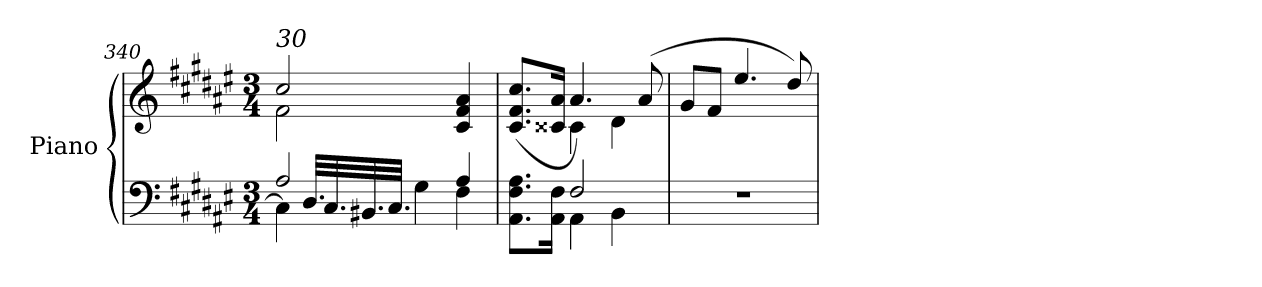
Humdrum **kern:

**kern	**kern
*part1	*part1
*staff2	*staff1
*I"Piano	*
*I'Pno	*
*clefF4	*clefG2
*k[f#c#g#d#a#e#]	*k[f#c#g#d#a#e#]
*M3/4	*M3/4
=340	=340
*^	*^
*	*^	*	*
!	!	!	!LO:TX:a:i:t=30	!
2A#/	4C#\]	8ryy	2cc#/	2f#\
*	*	*Xtuplet	*	*
.	.	48.D#/LL	.	.
.	.	48.C#/	.	.
.	.	48.BB#X/	.	.
.	.	48.C#/JJ	.	.
.	4G#\	2ryy	.	.
4A#/	4F#\	.	4c#/ 4f#/ 4a#/	4ryy
*	*v	*v	*	*
!!LO:PB:g=z	!!
=341	=341	=341	=341
8.AA#\ 8.F#\ 8.A#\L	4ryy	(8.c#/ 8.f#/ 8.cc#/L	4ryy
16AA#\ 16F#\Jk	.	16c##X/ 16a#/Jk	.
2F#/	4AA#\	4.a#/)	4c##\
.	4BB\	.	4d#\
.	.	(>8a#/	.
*v	*v	*	*
*	*v	*v
=342	=342
2.r	8g#/L
.	8f#/J
.	4.ee#/
.	8dd#/)
=	=
*-	*-
